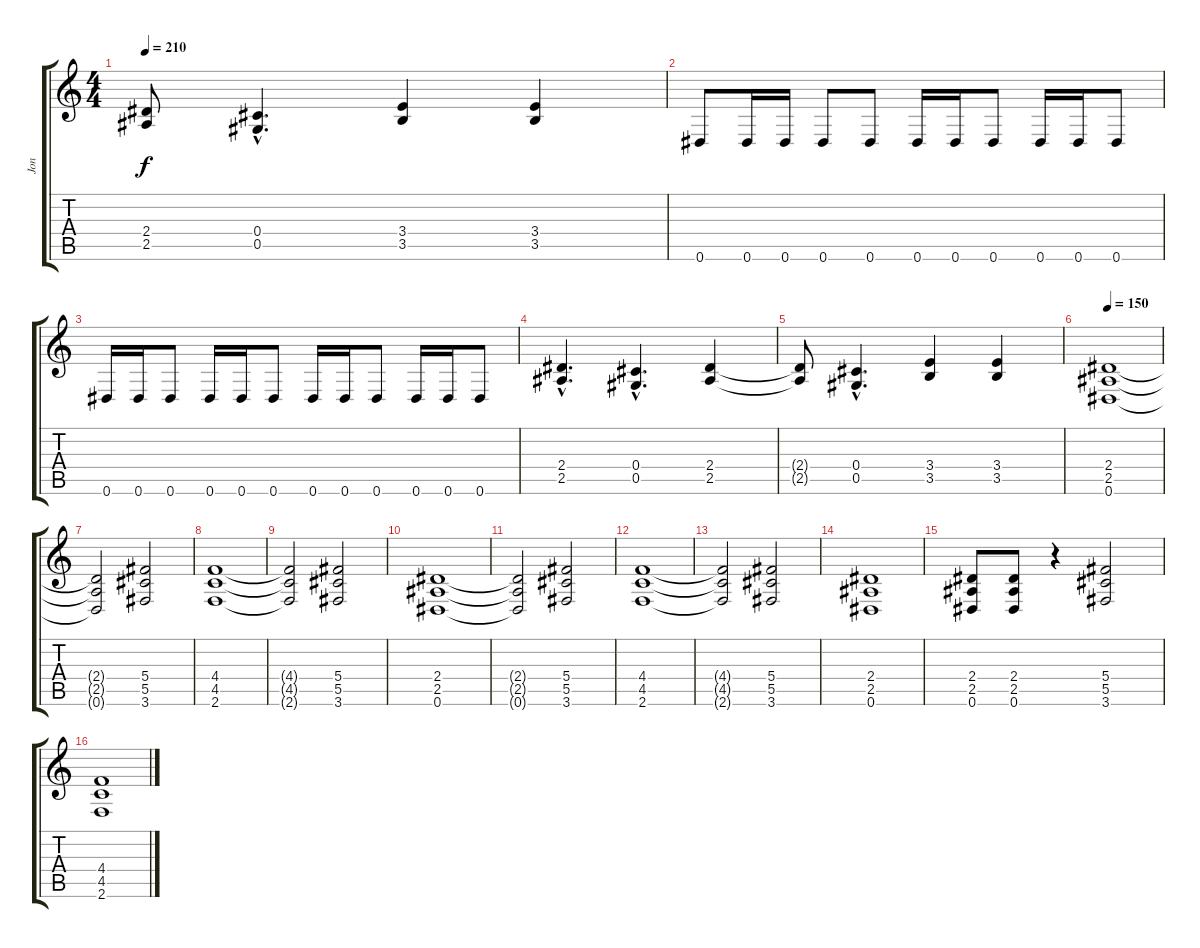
\track ("Jon" "Jon") {instrument distortionguitar}
\staff {score tabs}
\tuning (Eb4 Bb3 Gb3 Db3 Ab2 Eb2) {hide}
\ts (4 4)
\tempo 210
\clef g2
\ks c
(2.4{t} 2.5{t}).8{dy f} (0.4{hac} 0.5{hac}).4{d} (3.4 3.5).4 (3.4 3.5).4 |
0.6.8 0.6.16 0.6.16 0.6.8 0.6.8 0.6.16 0.6.16 0.6.8 0.6.16 0.6.16 0.6.8 |
0.6.16 0.6.16 0.6.8 0.6.16 0.6.16 0.6.8 0.6.16 0.6.16 0.6.8 0.6.16 0.6.16 0.6.8 |
(2.4{hac} 2.5{hac}).4{d} (0.4{hac} 0.5{hac}).4{d} (2.4 2.5).4 |
(2.4{t} 2.5{t}).8 (0.4{hac} 0.5{hac}).4{d} (3.4 3.5).4 (3.4 3.5).4 |
\tempo 150
(2.4 2.5 0.6).1 |
(2.4{t} 2.5{t} 0.6{t}).2 (5.4 5.5 3.6).2 |
(4.4 4.5 2.6).1 |
(4.4{t} 4.5{t} 2.6{t}).2 (5.4 5.5 3.6).2 |
(2.4 2.5 0.6).1 |
(2.4{t} 2.5{t} 0.6{t}).2 (5.4 5.5 3.6).2 |
(4.4 4.5 2.6).1 |
(4.4{t} 4.5{t} 2.6{t}).2 (5.4 5.5 3.6).2 |
(2.4 2.5 0.6).1 |
(2.4 2.5 0.6).8 (2.4 2.5 0.6).8 r.4 (5.4 5.5 3.6).2 |
(4.4 4.5 2.6).1
